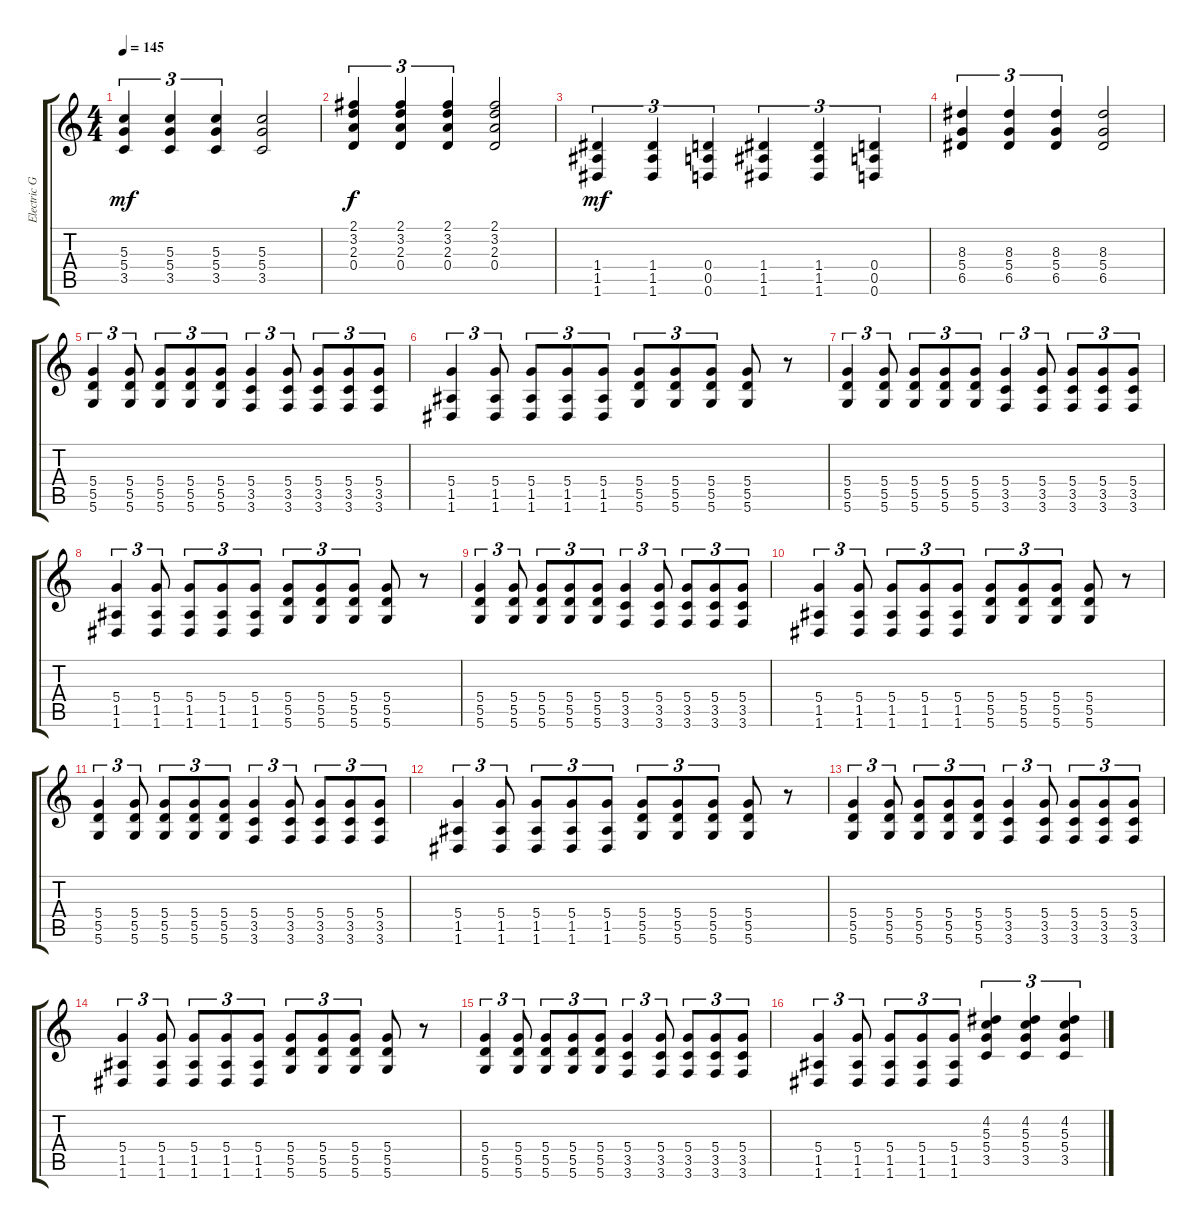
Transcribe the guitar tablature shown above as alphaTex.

\track ("Electric Guitar" "Electric G") {instrument distortionguitar}
\staff {score tabs}
\tuning (E4 B3 G3 D3 A2 D2) {hide}
\ts (4 4)
\tempo 145
\clef g2
\ks c
(5.3 5.4 3.5).4{tu (3 2) dy mf} (5.3 5.4 3.5).4{tu (3 2)} (5.3 5.4 3.5).4{tu (3 2)} (5.3 5.4 3.5).2 |
(2.1 3.2 2.3 0.4).4{tu (3 2) dy f} (2.1 3.2 2.3 0.4).4{tu (3 2)} (2.1 3.2 2.3 0.4).4{tu (3 2)} (2.1 3.2 2.3 0.4).2 |
(1.4 1.5 1.6).4{tu (3 2) dy mf} (1.4 1.5 1.6).4{tu (3 2)} (0.4 0.5 0.6).4{tu (3 2)} (1.4 1.5 1.6).4{tu (3 2)} (1.4 1.5 1.6).4{tu (3 2)} (0.4 0.5 0.6).4{tu (3 2)} |
(8.3 5.4 6.5).4{tu (3 2)} (8.3 5.4 6.5).4{tu (3 2)} (8.3 5.4 6.5).4{tu (3 2)} (8.3 5.4 6.5).2 |
(5.4 5.5 5.6).4{tu (3 2)} (5.4 5.5 5.6).8{tu (3 2)} (5.4 5.5 5.6).8{tu (3 2)} (5.4 5.5 5.6).8{tu (3 2)} (5.4 5.5 5.6).8{tu (3 2)} (5.4 3.5 3.6).4{tu (3 2)} (5.4 3.5 3.6).8{tu (3 2)} (5.4 3.5 3.6).8{tu (3 2)} (5.4 3.5 3.6).8{tu (3 2)} (5.4 3.5 3.6).8{tu (3 2)} |
(5.4 1.5 1.6).4{tu (3 2)} (5.4 1.5 1.6).8{tu (3 2)} (5.4 1.5 1.6).8{tu (3 2)} (5.4 1.5 1.6).8{tu (3 2)} (5.4 1.5 1.6).8{tu (3 2)} (5.4 5.5 5.6).8{tu (3 2)} (5.4 5.5 5.6).8{tu (3 2)} (5.4 5.5 5.6).8{tu (3 2)} (5.4 5.5 5.6).8 r.8 |
(5.4 5.5 5.6).4{tu (3 2)} (5.4 5.5 5.6).8{tu (3 2)} (5.4 5.5 5.6).8{tu (3 2)} (5.4 5.5 5.6).8{tu (3 2)} (5.4 5.5 5.6).8{tu (3 2)} (5.4 3.5 3.6).4{tu (3 2)} (5.4 3.5 3.6).8{tu (3 2)} (5.4 3.5 3.6).8{tu (3 2)} (5.4 3.5 3.6).8{tu (3 2)} (5.4 3.5 3.6).8{tu (3 2)} |
(5.4 1.5 1.6).4{tu (3 2)} (5.4 1.5 1.6).8{tu (3 2)} (5.4 1.5 1.6).8{tu (3 2)} (5.4 1.5 1.6).8{tu (3 2)} (5.4 1.5 1.6).8{tu (3 2)} (5.4 5.5 5.6).8{tu (3 2)} (5.4 5.5 5.6).8{tu (3 2)} (5.4 5.5 5.6).8{tu (3 2)} (5.4 5.5 5.6).8 r.8 |
(5.4 5.5 5.6).4{tu (3 2)} (5.4 5.5 5.6).8{tu (3 2)} (5.4 5.5 5.6).8{tu (3 2)} (5.4 5.5 5.6).8{tu (3 2)} (5.4 5.5 5.6).8{tu (3 2)} (5.4 3.5 3.6).4{tu (3 2)} (5.4 3.5 3.6).8{tu (3 2)} (5.4 3.5 3.6).8{tu (3 2)} (5.4 3.5 3.6).8{tu (3 2)} (5.4 3.5 3.6).8{tu (3 2)} |
(5.4 1.5 1.6).4{tu (3 2)} (5.4 1.5 1.6).8{tu (3 2)} (5.4 1.5 1.6).8{tu (3 2)} (5.4 1.5 1.6).8{tu (3 2)} (5.4 1.5 1.6).8{tu (3 2)} (5.4 5.5 5.6).8{tu (3 2)} (5.4 5.5 5.6).8{tu (3 2)} (5.4 5.5 5.6).8{tu (3 2)} (5.4 5.5 5.6).8 r.8 |
(5.4 5.5 5.6).4{tu (3 2)} (5.4 5.5 5.6).8{tu (3 2)} (5.4 5.5 5.6).8{tu (3 2)} (5.4 5.5 5.6).8{tu (3 2)} (5.4 5.5 5.6).8{tu (3 2)} (5.4 3.5 3.6).4{tu (3 2)} (5.4 3.5 3.6).8{tu (3 2)} (5.4 3.5 3.6).8{tu (3 2)} (5.4 3.5 3.6).8{tu (3 2)} (5.4 3.5 3.6).8{tu (3 2)} |
(5.4 1.5 1.6).4{tu (3 2)} (5.4 1.5 1.6).8{tu (3 2)} (5.4 1.5 1.6).8{tu (3 2)} (5.4 1.5 1.6).8{tu (3 2)} (5.4 1.5 1.6).8{tu (3 2)} (5.4 5.5 5.6).8{tu (3 2)} (5.4 5.5 5.6).8{tu (3 2)} (5.4 5.5 5.6).8{tu (3 2)} (5.4 5.5 5.6).8 r.8 |
(5.4 5.5 5.6).4{tu (3 2)} (5.4 5.5 5.6).8{tu (3 2)} (5.4 5.5 5.6).8{tu (3 2)} (5.4 5.5 5.6).8{tu (3 2)} (5.4 5.5 5.6).8{tu (3 2)} (5.4 3.5 3.6).4{tu (3 2)} (5.4 3.5 3.6).8{tu (3 2)} (5.4 3.5 3.6).8{tu (3 2)} (5.4 3.5 3.6).8{tu (3 2)} (5.4 3.5 3.6).8{tu (3 2)} |
(5.4 1.5 1.6).4{tu (3 2)} (5.4 1.5 1.6).8{tu (3 2)} (5.4 1.5 1.6).8{tu (3 2)} (5.4 1.5 1.6).8{tu (3 2)} (5.4 1.5 1.6).8{tu (3 2)} (5.4 5.5 5.6).8{tu (3 2)} (5.4 5.5 5.6).8{tu (3 2)} (5.4 5.5 5.6).8{tu (3 2)} (5.4 5.5 5.6).8 r.8 |
(5.4 5.5 5.6).4{tu (3 2)} (5.4 5.5 5.6).8{tu (3 2)} (5.4 5.5 5.6).8{tu (3 2)} (5.4 5.5 5.6).8{tu (3 2)} (5.4 5.5 5.6).8{tu (3 2)} (5.4 3.5 3.6).4{tu (3 2)} (5.4 3.5 3.6).8{tu (3 2)} (5.4 3.5 3.6).8{tu (3 2)} (5.4 3.5 3.6).8{tu (3 2)} (5.4 3.5 3.6).8{tu (3 2)} |
(5.4 1.5 1.6).4{tu (3 2)} (5.4 1.5 1.6).8{tu (3 2)} (5.4 1.5 1.6).8{tu (3 2)} (5.4 1.5 1.6).8{tu (3 2)} (5.4 1.5 1.6).8{tu (3 2)} (4.2 5.3 5.4 3.5).4{tu (3 2)} (4.2 5.3 5.4 3.5).4{tu (3 2)} (4.2 5.3 5.4 3.5).4{tu (3 2)}
